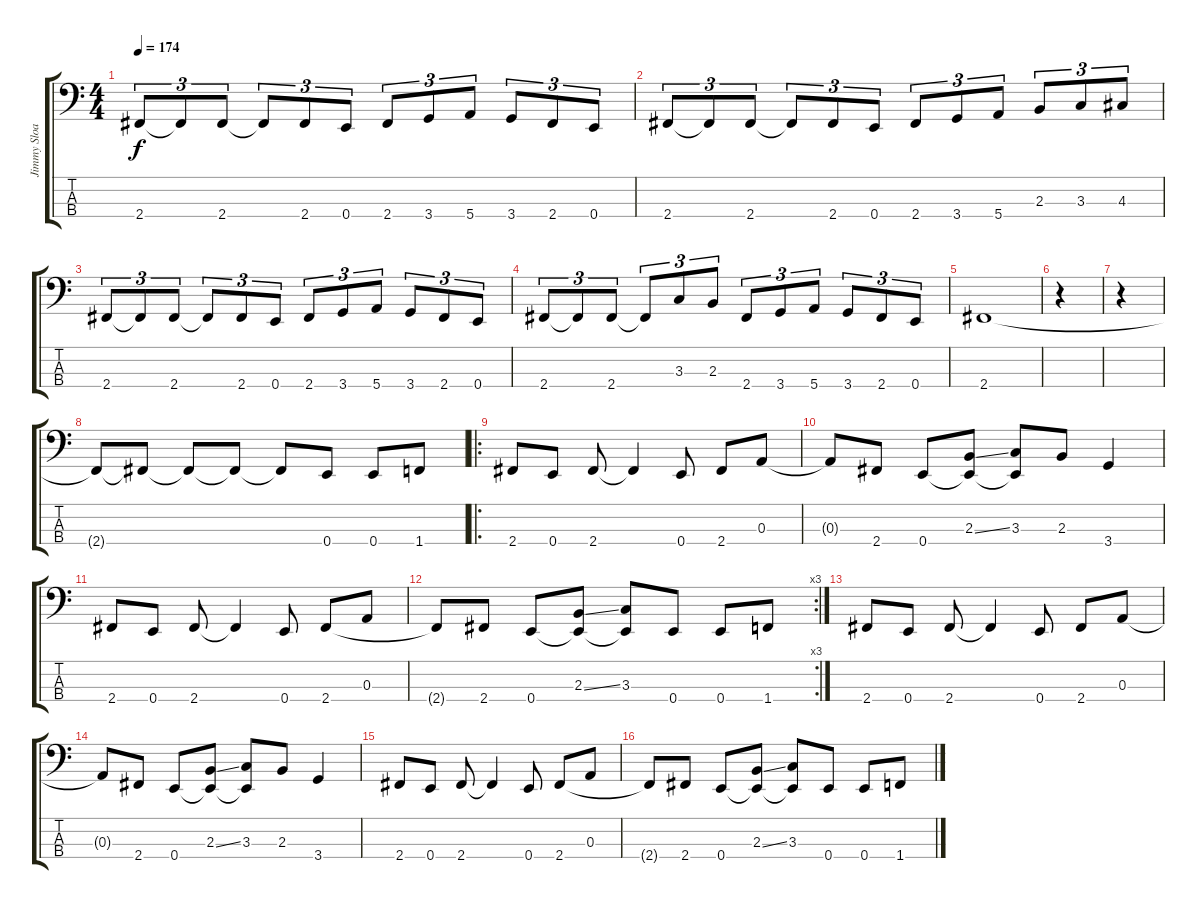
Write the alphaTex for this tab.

\track ("Jimmy Sloas" "Jimmy Sloa") {instrument electricbasspick}
\staff {score tabs}
\tuning (G2 D2 A1 E1) {hide}
\ts (4 4)
\tempo 174
\clef f4
\ks c
2.4.8{tu (3 2) dy f} 2.4{t}.8{tu (3 2)} 2.4.8{tu (3 2)} 2.4{t}.8{tu (3 2)} 2.4.8{tu (3 2)} 0.4.8{tu (3 2)} 2.4.8{tu (3 2)} 3.4.8{tu (3 2)} 5.4.8{tu (3 2)} 3.4.8{tu (3 2)} 2.4.8{tu (3 2)} 0.4.8{tu (3 2)} |
2.4.8{tu (3 2)} 2.4{t}.8{tu (3 2)} 2.4.8{tu (3 2)} 2.4{t}.8{tu (3 2)} 2.4.8{tu (3 2)} 0.4.8{tu (3 2)} 2.4.8{tu (3 2)} 3.4.8{tu (3 2)} 5.4.8{tu (3 2)} 2.3.8{tu (3 2)} 3.3.8{tu (3 2)} 4.3.8{tu (3 2)} |
2.4.8{tu (3 2)} 2.4{t}.8{tu (3 2)} 2.4.8{tu (3 2)} 2.4{t}.8{tu (3 2)} 2.4.8{tu (3 2)} 0.4.8{tu (3 2)} 2.4.8{tu (3 2)} 3.4.8{tu (3 2)} 5.4.8{tu (3 2)} 3.4.8{tu (3 2)} 2.4.8{tu (3 2)} 0.4.8{tu (3 2)} |
2.4.8{tu (3 2)} 2.4{t}.8{tu (3 2)} 2.4.8{tu (3 2)} 2.4{t}.8{tu (3 2)} 3.3.8{tu (3 2)} 2.3.8{tu (3 2)} 2.4.8{tu (3 2)} 3.4.8{tu (3 2)} 5.4.8{tu (3 2)} 3.4.8{tu (3 2)} 2.4.8{tu (3 2)} 0.4.8{tu (3 2)} |
2.4.1 |
r.4 |
r.4 |
2.4{t}.8 2.4{t}.8 2.4{t}.8 2.4{t}.8 2.4{t}.8 0.4.8 0.4.8 1.4.8 |
\ro
2.4.8 0.4.8 2.4.8 2.4{t}.4 0.4.8 2.4.8 0.3.8 |
0.3{t}.8 2.4.8 0.4.8 (2.3{ss} 0.4{t}).8 (3.3 0.4{t}).8 2.3.8 3.4.4 |
2.4.8 0.4.8 2.4.8 2.4{t}.4 0.4.8 2.4.8 0.3.8 |
\rc 3
2.4{t}.8 2.4.8 0.4.8 (2.3{ss} 0.4{t}).8 (3.3 0.4{t}).8 0.4.8 0.4.8 1.4.8 |
2.4.8 0.4.8 2.4.8 2.4{t}.4 0.4.8 2.4.8 0.3.8 |
0.3{t}.8 2.4.8 0.4.8 (2.3{ss} 0.4{t}).8 (3.3 0.4{t}).8 2.3.8 3.4.4 |
2.4.8 0.4.8 2.4.8 2.4{t}.4 0.4.8 2.4.8 0.3.8 |
2.4{t}.8 2.4.8 0.4.8 (2.3{ss} 0.4{t}).8 (3.3 0.4{t}).8 0.4.8 0.4.8 1.4.8
